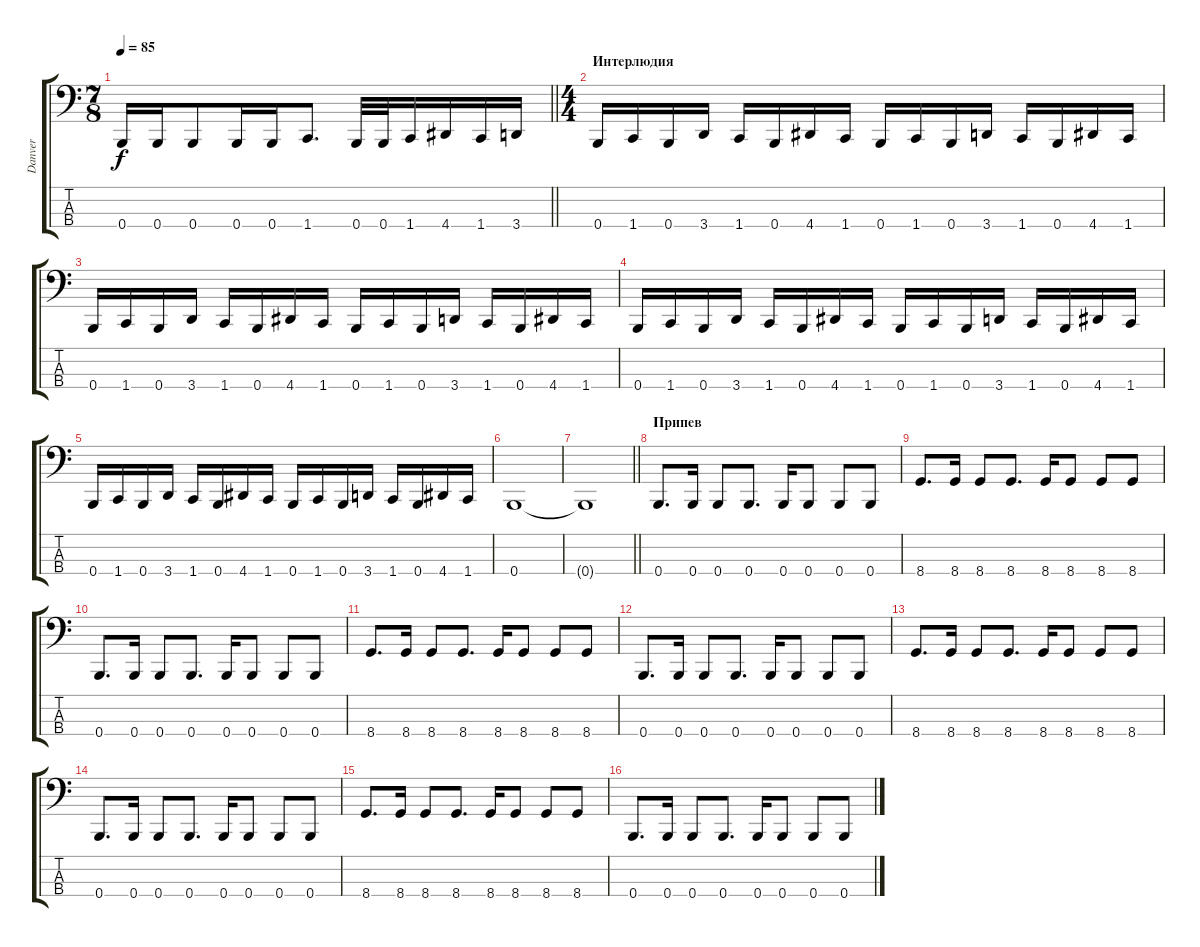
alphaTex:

\track ("Danver" "Danver") {instrument electricbassfinger}
\staff {score tabs}
\tuning (E2 B1 Gb1 B0) {hide}
\ts (7 8)
\tempo 85
\clef f4
\barLineRight lightlight
\ks c
0.4.16{dy f} 0.4.16 0.4.8 0.4.16 0.4.16 1.4.8{d} 0.4.32 0.4.32 1.4.16 4.4.16 1.4.16 3.4.16 |
\ts (4 4)
\section ("" "Интерлюдия")
0.4.16 1.4.16 0.4.16 3.4.16 1.4.16 0.4.16 4.4.16 1.4.16 0.4.16 1.4.16 0.4.16 3.4.16 1.4.16 0.4.16 4.4.16 1.4.16 |
0.4.16 1.4.16 0.4.16 3.4.16 1.4.16 0.4.16 4.4.16 1.4.16 0.4.16 1.4.16 0.4.16 3.4.16 1.4.16 0.4.16 4.4.16 1.4.16 |
0.4.16 1.4.16 0.4.16 3.4.16 1.4.16 0.4.16 4.4.16 1.4.16 0.4.16 1.4.16 0.4.16 3.4.16 1.4.16 0.4.16 4.4.16 1.4.16 |
0.4.16 1.4.16 0.4.16 3.4.16 1.4.16 0.4.16 4.4.16 1.4.16 0.4.16 1.4.16 0.4.16 3.4.16 1.4.16 0.4.16 4.4.16 1.4.16 |
0.4.1 |
\barLineRight lightlight
0.4{t}.1 |
\section ("" "Припев")
0.4.8{d} 0.4.16 0.4.8 0.4.8{d} 0.4.16 0.4.8 0.4.8 0.4.8 |
8.4.8{d} 8.4.16 8.4.8 8.4.8{d} 8.4.16 8.4.8 8.4.8 8.4.8 |
0.4.8{d} 0.4.16 0.4.8 0.4.8{d} 0.4.16 0.4.8 0.4.8 0.4.8 |
8.4.8{d} 8.4.16 8.4.8 8.4.8{d} 8.4.16 8.4.8 8.4.8 8.4.8 |
0.4.8{d} 0.4.16 0.4.8 0.4.8{d} 0.4.16 0.4.8 0.4.8 0.4.8 |
8.4.8{d} 8.4.16 8.4.8 8.4.8{d} 8.4.16 8.4.8 8.4.8 8.4.8 |
0.4.8{d} 0.4.16 0.4.8 0.4.8{d} 0.4.16 0.4.8 0.4.8 0.4.8 |
8.4.8{d} 8.4.16 8.4.8 8.4.8{d} 8.4.16 8.4.8 8.4.8 8.4.8 |
0.4.8{d} 0.4.16 0.4.8 0.4.8{d} 0.4.16 0.4.8 0.4.8 0.4.8
